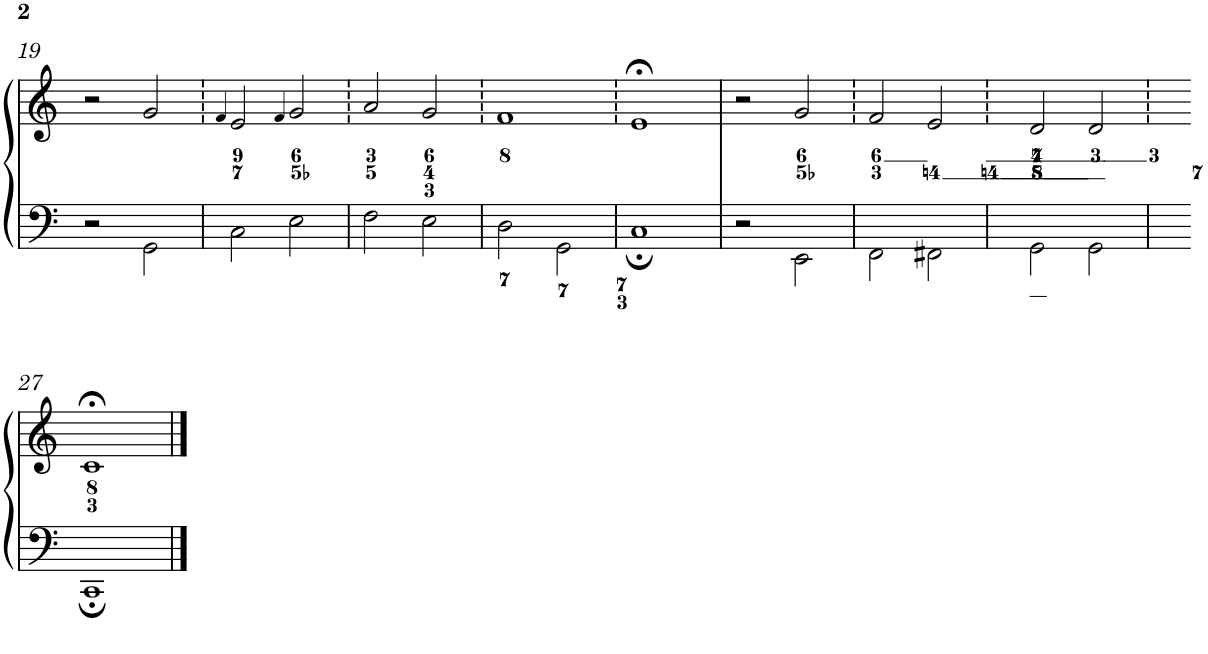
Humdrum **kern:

**kern	**kern
*part1	*part1
*staff2	*staff1
*I"Piano	*
*I'Pno.	*
!!LO:PB:g=z
*clefF4	*clefG2
*k[]	*k[]
*M4/4	*M4/4
*met(c)	*met(c)
=19	=19
2r	2r
2GG\	2g/
=20	=20
.	4qf/
2C\	2e/
.	4qf/
2E\	2g/
=21	=21
2F\	2a/
2E\	2g/
=22	=22
2D\	1f
2GG\	.
=23	=23
1C;	1e;<
=24	=24
2r	2r
2EE\	2g/
=25	=25
2FF\	2f/
2FF#X\	2e/
=26	=26
2GG\	2d/
2GG\	2d/
!!LO:LB:g=z
=27	=27
1CC;	1c;<
==	==
*-	*-
